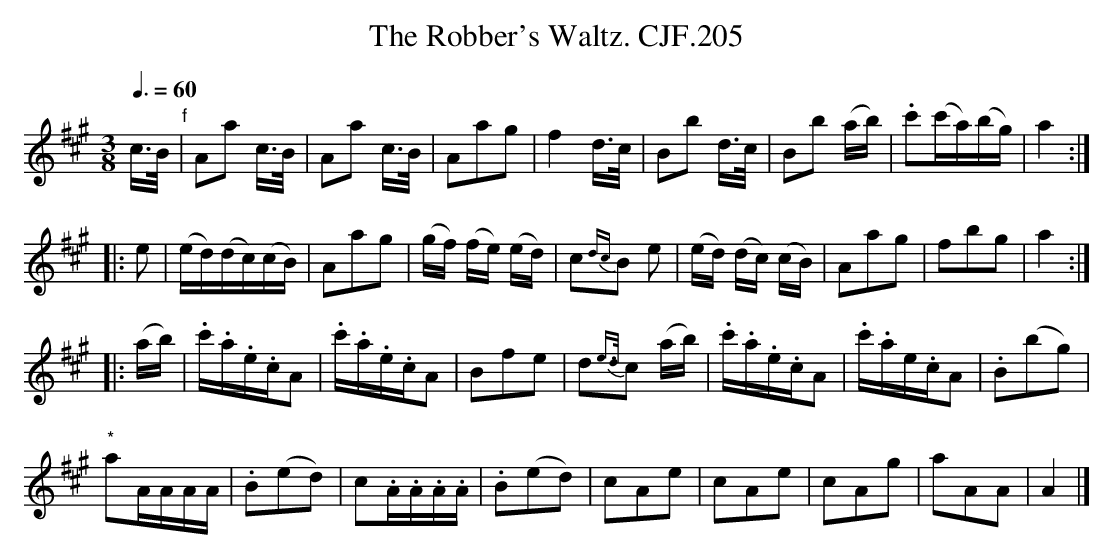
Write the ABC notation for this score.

X:1
T:Robber's Waltz. CJF.205, The
M:3/8
L:1/16
Q:3/8=60
K:A
c>B" f"|A2a2 c>B|A2a2 c>B|A2a2g2|f4d>c|\
B2b2 d>c|B2b2 (ab)|.c'2(c'a)(bg)|a4:|
|:e2|(ed)(dc)(cB)|A2a2g2|(gf) (fe) (ed)|c2{dc}B2 e2|\
(ed) (dc) (cB)|A2a2g2|f2b2g2|a4:|
|:(ab)|.c'.a.e.cA2|.c'.a.e.cA2|B2f2e2|d2{e>d}c2 (ab)|\
.c'.a.e.cA2|.c'.ae.cA2|.B2(b2g2)|
"*"a2AAAA|.B2(e2d2)|c2.A.A.A.A|.B2(e2d2)|\
c2A2e2|c2A2e2|c2A2g2|a2A2A2|A4|]
